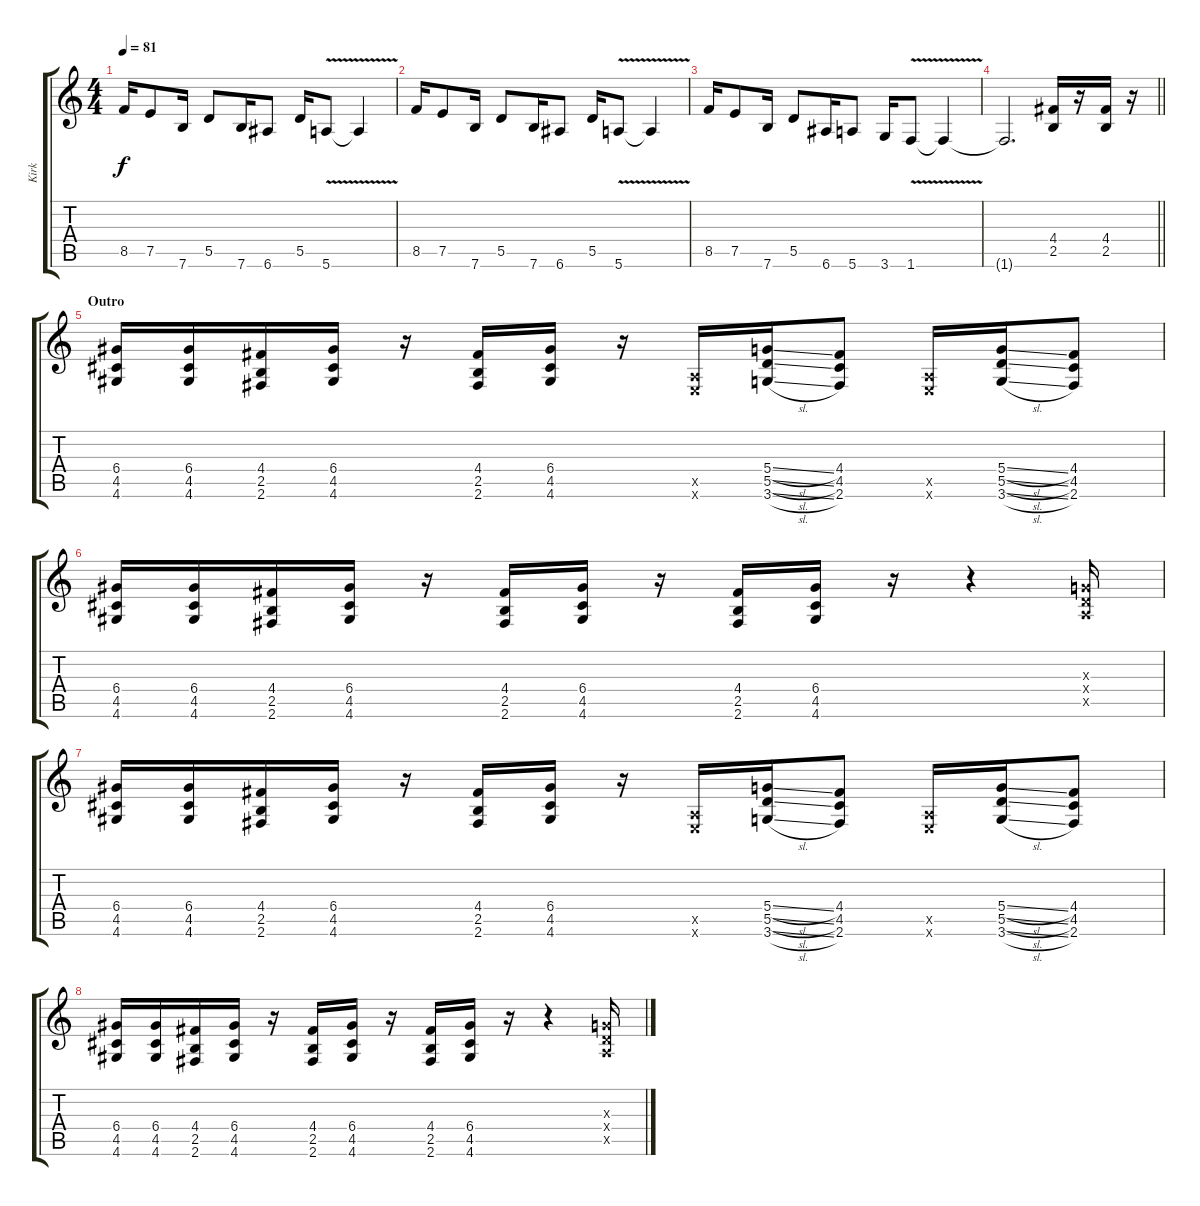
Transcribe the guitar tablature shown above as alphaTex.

\track ("Kirk" "Kirk") {instrument distortionguitar}
\staff {score tabs}
\tuning (E4 B3 G3 D3 A2 E2) {hide}
\ts (4 4)
\tempo 81
\clef g2
\ks c
8.5.16{dy f} 7.5.8 7.6.16 5.5.8 7.6.16 6.6.8 5.5.16 5.6{v}.8 5.6{t}.4 |
8.5.16 7.5.8 7.6.16 5.5.8 7.6.16 6.6.8 5.5.16 5.6{v}.8 5.6{t}.4 |
8.5.16 7.5.8 7.6.16 5.5.8 6.6.16 5.6.8 3.6.16 1.6{v}.8 1.6{t}.4 |
\barLineRight lightlight
1.6{t}.2{d} (4.4 2.5).16 r.16 (4.4 2.5).16 r.16 |
\section ("" "Outro")
(6.4 4.5 4.6).16 (6.4 4.5 4.6).16 (4.4 2.5 2.6).16 (6.4 4.5 4.6).16 r.16 (4.4 2.5 2.6).16 (6.4 4.5 4.6).16 r.16 (0.5{x} 0.6{x}).16 (5.4{sl} 5.5{sl} 3.6{sl}).16 (4.4 4.5 2.6).8 (0.5{x} 0.6{x}).16 (5.4{sl} 5.5{sl} 3.6{sl}).16 (4.4 4.5 2.6).8 |
(6.4 4.5 4.6).16 (6.4 4.5 4.6).16 (4.4 2.5 2.6).16 (6.4 4.5 4.6).16 r.16 (4.4 2.5 2.6).16 (6.4 4.5 4.6).16 r.16 (4.4 2.5 2.6).16 (6.4 4.5 4.6).16 r.16 r.4 (0.3{x} 0.4{x} 0.5{x}).16 |
(6.4 4.5 4.6).16 (6.4 4.5 4.6).16 (4.4 2.5 2.6).16 (6.4 4.5 4.6).16 r.16 (4.4 2.5 2.6).16 (6.4 4.5 4.6).16 r.16 (0.5{x} 0.6{x}).16 (5.4{sl} 5.5{sl} 3.6{sl}).16 (4.4 4.5 2.6).8 (0.5{x} 0.6{x}).16 (5.4{sl} 5.5{sl} 3.6{sl}).16 (4.4 4.5 2.6).8 |
(6.4 4.5 4.6).16 (6.4 4.5 4.6).16 (4.4 2.5 2.6).16 (6.4 4.5 4.6).16 r.16 (4.4 2.5 2.6).16 (6.4 4.5 4.6).16 r.16 (4.4 2.5 2.6).16 (6.4 4.5 4.6).16 r.16 r.4 (0.3{x} 0.4{x} 0.5{x}).16
